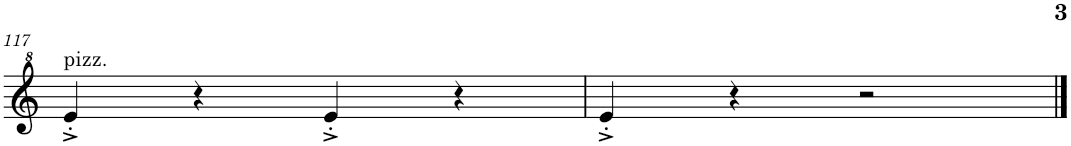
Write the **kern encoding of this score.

**kern
*part1
*staff1
*I"Violoncelo
*I'Vc.
!!LO:PB:g=z
*clefG^2
*k[]
*M4/4
=117
!LO:TX:a:t=pizz.
4ee'^/
4r
4ee'^/
4r
=118
4ee'^/
4r
2r
==
*-
